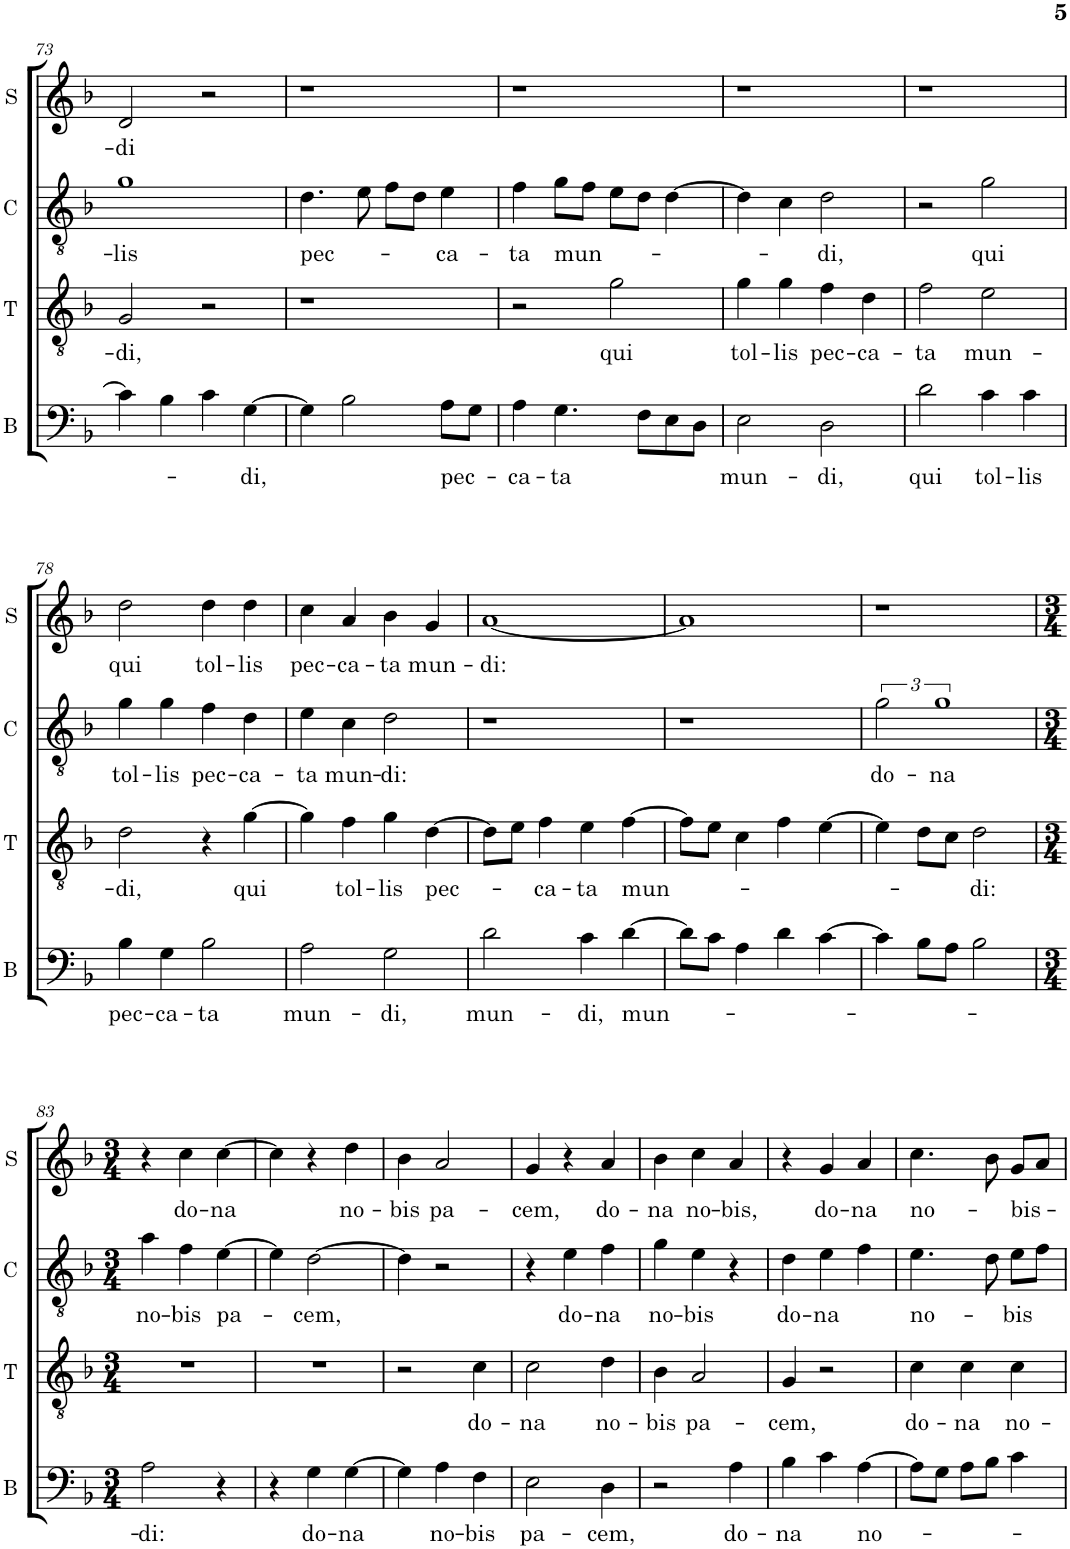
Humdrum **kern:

**kern	**text	**kern	**text	**kern	**text	**kern	**text
*part4	*part4	*part3	*part3	*part2	*part2	*part1	*part1
*staff4	*staff4	*staff3	*staff3	*staff2	*staff2	*staff1	*staff1
*I"B	*	*I"T	*	*I"C	*	*I"S	*
*I'B	*	*I'T	*	*I'C	*	*I'S	*
!!LO:PB:g=z
*clefF4	*	*clefGv2	*	*clefGv2	*	*clefG2	*
*	*	*	*	*Trd4c7	*	*	*
*k[b-]	*	*k[b-]	*	*k[b-]	*	*k[b-]	*
*M2/2	*	*M2/2	*	*M2/2	*	*M2/2	*
*met(c|)	*	*met(c|)	*	*met(c|)	*	*met(c|)	*
=73	=73	=73	=73	=73	=73	=73	=73
!	!	!	!LO:LY:b	!	!LO:LY:b	!	!LO:LY:b
4c\]	.	2G/	-di,	1g	-lis	2d/	-di
4B-\	.	.	.	.	.	.	.
4c\	.	2r	.	.	.	2r	.
!	!LO:LY:b	!	!	!	!	!	!
[4G\	-di,	.	.	.	.	.	.
=74	=74	=74	=74	=74	=74	=74	=74
!	!	!	!	!	!LO:LY:b	!	!
4G\]	.	1r	.	4.d\	pec-	1r	.
2B-\	.	.	.	.	.	.	.
.	.	.	.	8e\	.	.	.
.	.	.	.	8f\L	.	.	.
.	.	.	.	8d\J	.	.	.
!	!LO:LY:b	!	!	!	!LO:LY:b	!	!
8A\L	pec-	.	.	4e\	-ca-	.	.
8G\J	.	.	.	.	.	.	.
=75	=75	=75	=75	=75	=75	=75	=75
!	!LO:LY:b	!	!	!	!LO:LY:b	!	!
4A\	-ca-	2r	.	4f\	-ta	1r	.
!	!LO:LY:b	!	!	!	!LO:LY:b	!	!
4.G\	-ta	.	.	8g\L	mun-	.	.
.	.	.	.	8f\J	.	.	.
!	!	!	!LO:LY:b	!	!	!	!
.	.	2g\	qui	8e\L	.	.	.
8F\L	.	.	.	8d\J	.	.	.
8E\	.	.	.	[4d\	.	.	.
8D\J	.	.	.	.	.	.	.
=76	=76	=76	=76	=76	=76	=76	=76
!	!LO:LY:b	!	!LO:LY:b	!	!	!	!
2E\	mun-	4g\	tol-	4d\]	.	1r	.
!	!	!	!LO:LY:b	!	!	!	!
.	.	4g\	-lis	4c\	.	.	.
!	!LO:LY:b	!	!LO:LY:b	!	!LO:LY:b	!	!
2D\	-di,	4f\	pec-	2d\	-di,	.	.
!	!	!	!LO:LY:b	!	!	!	!
.	.	4d\	-ca-	.	.	.	.
=77	=77	=77	=77	=77	=77	=77	=77
!	!LO:LY:b	!	!LO:LY:b	!	!	!	!
2d\	qui	2f\	-ta	2r	.	1r	.
!	!LO:LY:b	!	!LO:LY:b	!	!LO:LY:b	!	!
4c\	tol-	2e\	mun-	2g\	qui	.	.
!	!LO:LY:b	!	!	!	!	!	!
4c\	-lis	.	.	.	.	.	.
!!LO:LB:g=z
=78	=78	=78	=78	=78	=78	=78	=78
!	!LO:LY:b	!	!LO:LY:b	!	!LO:LY:b	!	!LO:LY:b
4B-\	pec-	2d\	-di,	4g\	tol-	2dd\	qui
!	!LO:LY:b	!	!	!	!LO:LY:b	!	!
4G\	-ca-	.	.	4g\	-lis	.	.
!	!LO:LY:b	!	!	!	!LO:LY:b	!	!LO:LY:b
2B-\	-ta	4r	.	4f\	pec-	4dd\	tol-
!	!	!	!LO:LY:b	!	!LO:LY:b	!	!LO:LY:b
.	.	[4g\	qui	4d\	-ca-	4dd\	-lis
=79	=79	=79	=79	=79	=79	=79	=79
!	!LO:LY:b	!	!	!	!LO:LY:b	!	!LO:LY:b
2A\	mun-	4g\]	.	4e\	-ta	4cc\	pec-
!	!	!	!LO:LY:b	!	!LO:LY:b	!	!LO:LY:b
.	.	4f\	tol-	4c\	mun-	4a/	-ca-
!	!LO:LY:b	!	!LO:LY:b	!	!LO:LY:b	!	!LO:LY:b
2G\	-di,	4g\	-lis	2d\	-di:	4b-\	-ta
!	!	!	!LO:LY:b	!	!	!	!LO:LY:b
.	.	[4d\	pec-	.	.	4g/	mun-
=80	=80	=80	=80	=80	=80	=80	=80
!	!LO:LY:b	!	!	!	!	!	!LO:LY:b
2d\	mun-	8d\L]	.	1r	.	[1a	-di:
.	.	8e\J	.	.	.	.	.
!	!	!	!LO:LY:b	!	!	!	!
.	.	4f\	-ca-	.	.	.	.
!	!LO:LY:b	!	!LO:LY:b	!	!	!	!
4c\	-di,	4e\	-ta	.	.	.	.
!	!LO:LY:b	!	!LO:LY:b	!	!	!	!
[4d\	mun-	[4f\	mun-	.	.	.	.
=81	=81	=81	=81	=81	=81	=81	=81
8d\L]	.	8f\L]	.	1r	.	1a]	.
8c\J	.	8e\J	.	.	.	.	.
4A\	.	4c\	.	.	.	.	.
4d\	.	4f\	.	.	.	.	.
[4c\	.	[4e\	.	.	.	.	.
=82	=82	=82	=82	=82	=82	=82	=82
!	!	!	!	!	!LO:LY:b	!	!
4c\]	.	4e\]	.	3g\	do-	1r	.
8B-\L	.	8d\L	.	.	.	.	.
!	!	!	!	!	!LO:LY:b	!	!
.	.	.	.	3%2g	-na	.	.
8A\J	.	8c\J	.	.	.	.	.
!	!	!	!LO:LY:b	!	!	!	!
2B-\	.	2d\	-di:	.	.	.	.
!!LO:LB:g=z
=83	=83	=83	=83	=83	=83	=83	=83
*M3/4	*	*M3/4	*	*M3/4	*	*M3/4	*
!	!LO:LY:b	!	!	!	!LO:LY:b	!	!
2A\	-di:	2.r	.	4a\	no-	4r	.
!	!	!	!	!	!LO:LY:b	!	!LO:LY:b
.	.	.	.	4f\	-bis	4cc\	do-
!	!	!	!	!	!LO:LY:b	!	!LO:LY:b
4r	.	.	.	[4e\	pa-	[4cc\	-na
=84	=84	=84	=84	=84	=84	=84	=84
4r	.	2.r	.	4e\]	.	4cc\]	.
!	!LO:LY:b	!	!	!	!LO:LY:b	!	!
4G\	do-	.	.	[2d\	-cem,	4r	.
!	!LO:LY:b	!	!	!	!	!	!LO:LY:b
[4G\	-na	.	.	.	.	4dd\	no-
=85	=85	=85	=85	=85	=85	=85	=85
!	!	!	!	!	!	!	!LO:LY:b
4G\]	.	2r	.	4d\]	.	4b-\	-bis
!	!LO:LY:b	!	!	!	!	!	!LO:LY:b
4A\	no-	.	.	2r	.	2a/	pa-
!	!LO:LY:b	!	!LO:LY:b	!	!	!	!
4F\	-bis	4c\	do-	.	.	.	.
=86	=86	=86	=86	=86	=86	=86	=86
!	!LO:LY:b	!	!LO:LY:b	!	!	!	!LO:LY:b
2E\	pa-	2c\	-na	4r	.	4g/	-cem,
!	!	!	!	!	!LO:LY:b	!	!
.	.	.	.	4e\	do-	4r	.
!	!LO:LY:b	!	!LO:LY:b	!	!LO:LY:b	!	!LO:LY:b
4D\	-cem,	4d\	no-	4f\	-na	4a/	do-
=87	=87	=87	=87	=87	=87	=87	=87
!	!	!	!LO:LY:b	!	!LO:LY:b	!	!LO:LY:b
2r	.	4B-\	-bis	4g\	no-	4b-\	-na
!	!	!	!LO:LY:b	!	!LO:LY:b	!	!LO:LY:b
.	.	2A/	pa-	4e\	-bis	4cc\	no-
!	!LO:LY:b	!	!	!	!	!	!LO:LY:b
4A\	do-	.	.	4r	.	4a/	-bis,
=88	=88	=88	=88	=88	=88	=88	=88
!	!LO:LY:b	!	!LO:LY:b	!	!LO:LY:b	!	!
4B-\	-na	4G/	-cem,	4d\	do-	4r	.
!	!	!	!	!	!LO:LY:b	!	!LO:LY:b
4c\	.	2r	.	4e\	na	4g/	do-
!	!LO:LY:b	!	!	!	!	!	!LO:LY:b
[4A\	no-	.	.	4f\	.	4a/	-na
=89	=89	=89	=89	=89	=89	=89	=89
!	!	!	!LO:LY:b	!	!LO:LY:b	!	!LO:LY:b
8A\L]	.	4c\	do-	4.e\	no-	4.cc\	no-
8G\J	.	.	.	.	.	.	.
!	!	!	!LO:LY:b	!	!	!	!
8A\L	.	4c\	-na	.	.	.	.
8B-\J	.	.	.	8d\	.	8b-\	.
!	!	!	!LO:LY:b	!	!LO:LY:b	!	!LO:LY:b
4c\	.	4c\	no-	8e\L	bis	8g/L	-bis-
.	.	.	.	8f\J	.	8a/J	.
=	=	=	=	=	=	=	=
*-	*-	*-	*-	*-	*-	*-	*-
